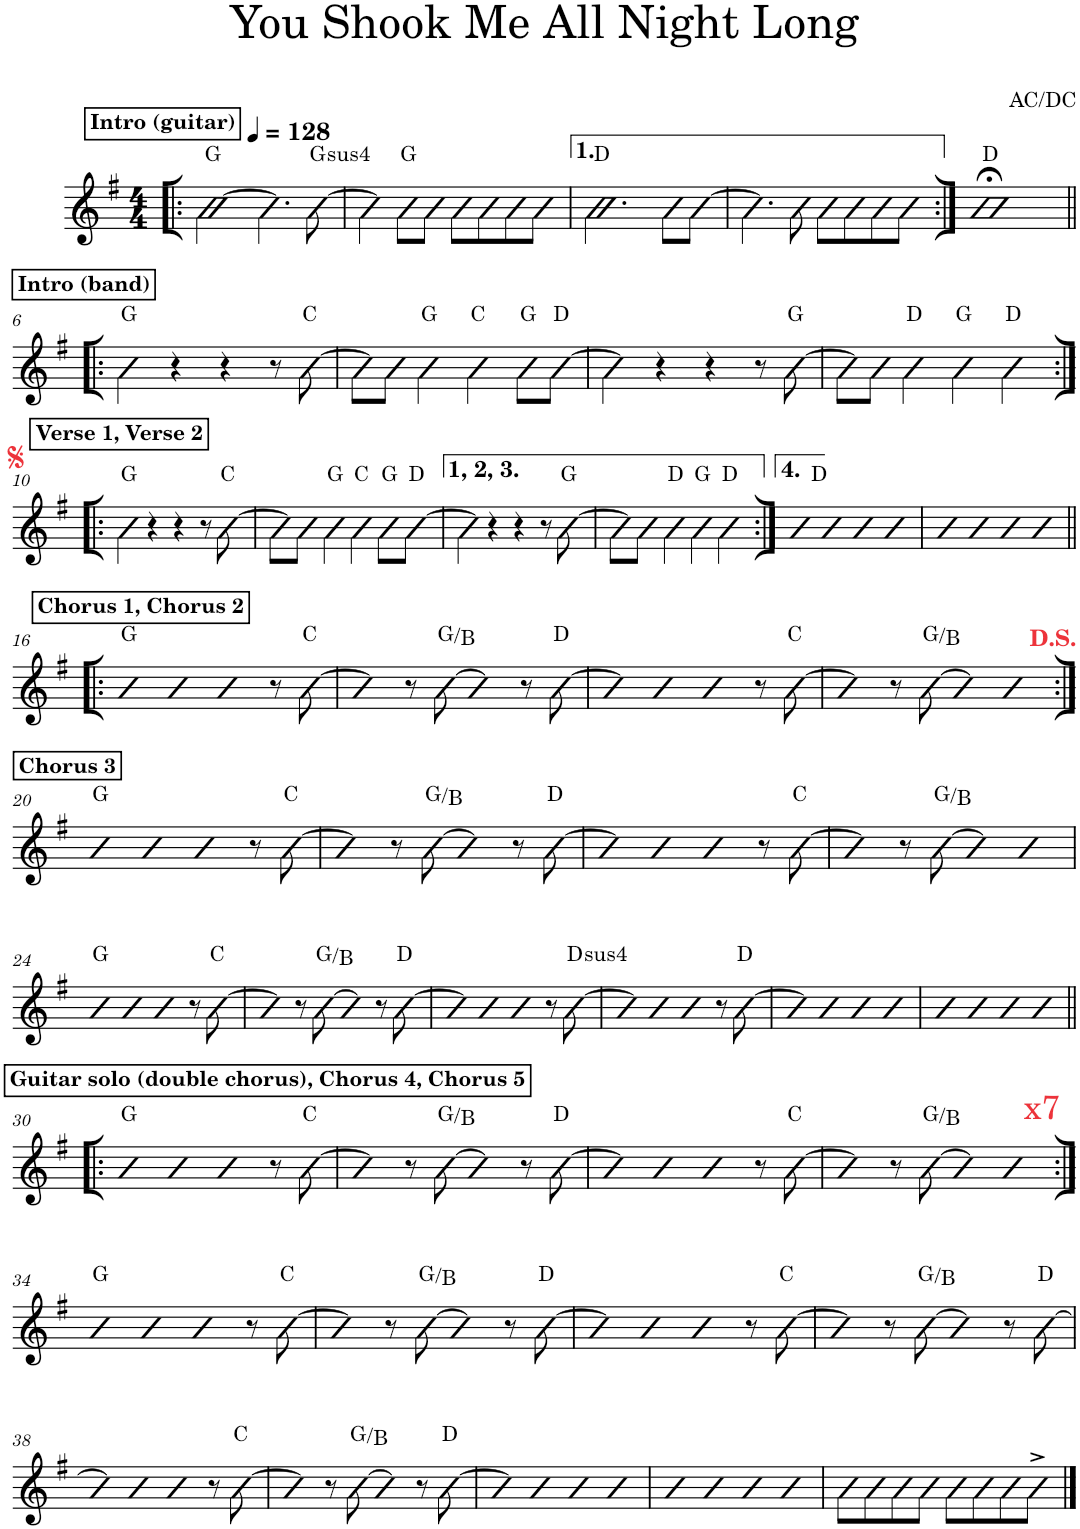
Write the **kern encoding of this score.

**kern	**harte
*part1	*part1
*staff1	*
*I"Piano	*
*I'Pno.	*
*clefG2	*
*k[f#]	*
*M4/4	*
*MM128	*
!!LO:REH:place=s1:a:B:cj:t=Intro (guitar)
=1!|:	=1!|:
[2b\	G:maj
4.b\]	.
!	!LO:H:kt=4
[8b\	G:sus4
=2	=2
4b\]	.
8b\L	G:maj
8b\J	.
8b\L	.
8b\	.
8b\	.
8b\J	.
=3	=3
2.b\	D:maj
8b\L	.
[8b\J	.
=4	=4
4.b\]	.
8b\	.
8b\L	.
8b\	.
8b\	.
8b\J	.
=5:|!	=5:|!
1b;<	D:maj
!!LO:LB:g=z
!!LO:REH:place=s1:a:B:cj:t=Intro (band)
=6!|:	=6!|:
4b\	G:maj
4r	.
4r	.
8r	.
[8b\	C:maj
=7	=7
8b\L]	.
8b\J	.
4b\	G:maj
4b\	C:maj
8b\L	G:maj
[8b\J	D:maj
=8	=8
4b\]	.
4r	.
4r	.
8r	.
[8b\	G:maj
=9	=9
8b\L]	.
8b\J	.
4b\	D:maj
4b\	G:maj
4b\	D:maj
!!LO:LB:g=z
!!LO:REH:place=s1:a:B:cj:t=Verse 1, Verse 2
=10:|!|:	=10:|!|:
4b\	G:maj
4r	.
4r	.
8r	.
[8b\	C:maj
=11	=11
8b\L]	.
8b\J	.
4b\	G:maj
4b\	C:maj
8b\L	G:maj
[8b\J	D:maj
=12	=12
4b\]	.
4r	.
4r	.
8r	.
[8b\	G:maj
=13	=13
8b\L]	.
8b\J	.
4b\	D:maj
4b\	G:maj
4b\	D:maj
=14:|!	=14:|!
4b	D:maj
4b	.
4b	.
4b	.
=15	=15
4b	.
4b	.
4b	.
4b	.
!!LO:LB:g=z
!!LO:REH:place=s1:a:B:cj:t=Chorus 1, Chorus 2
=16!|:	=16!|:
4b	G:maj
4b	.
4b	.
8r	.
[8b\	C:maj
=17	=17
4b]	.
8r	.
[8b\	G:maj/3
4b]	.
8r	.
[8b\	D:maj
=18	=18
4b]	.
4b	.
4b	.
8r	.
[8b\	C:maj
=19	=19
4b]	.
8r	.
[8b\	G:maj/3
4b]	.
4b	.
!!LO:LB:g=z
!!LO:REH:place=s1:a:B:cj:t=Chorus 3
=20:|!	=20:|!
4b	G:maj
4b	.
4b	.
8r	.
[8b\	C:maj
=21	=21
4b]	.
8r	.
[8b\	G:maj/3
4b]	.
8r	.
[8b\	D:maj
=22	=22
4b]	.
4b	.
4b	.
8r	.
[8b\	C:maj
=23	=23
4b]	.
8r	.
[8b\	G:maj/3
4b]	.
4b	.
!!LO:LB:g=z
=24	=24
4b	G:maj
4b	.
4b	.
8r	.
[8b\	C:maj
=25	=25
4b]	.
8r	.
[8b\	G:maj/3
4b]	.
8r	.
[8b\	D:maj
=26	=26
4b]	.
4b	.
4b	.
8r	.
!	!LO:H:kt=4
[8b\	D:sus4
=27	=27
4b]	.
4b	.
4b	.
8r	.
[8b\	D:maj
=28	=28
4b]	.
4b	.
4b	.
4b	.
=29	=29
4b	.
4b	.
4b	.
4b	.
!!LO:LB:g=z
!!LO:REH:place=s1:a:B:cj:t=Guitar solo (double chorus), Chorus 4, Chorus 5
=30!|:	=30!|:
4b	G:maj
4b	.
4b	.
8r	.
[8b\	C:maj
=31	=31
4b]	.
8r	.
[8b\	G:maj/3
4b]	.
8r	.
[8b\	D:maj
=32	=32
4b]	.
4b	.
4b	.
8r	.
[8b\	C:maj
=33	=33
4b]	.
8r	.
[8b\	G:maj/3
4b]	.
!LO:TX:a:color=#ED333B:t=x7	!
4b	.
!!LO:LB:g=z
=34:|!	=34:|!
4b	G:maj
4b	.
4b	.
8r	.
[8b\	C:maj
=35	=35
4b]	.
8r	.
[8b\	G:maj/3
4b]	.
8r	.
[8b\	D:maj
=36	=36
4b]	.
4b	.
4b	.
8r	.
[8b\	C:maj
=37	=37
4b]	.
8r	.
[8b\	G:maj/3
4b]	.
8r	.
[8b\	D:maj
!!LO:LB:g=z
=38	=38
4b]	.
4b	.
4b	.
8r	.
[8b\	C:maj
=39	=39
4b]	.
8r	.
[8b\	G:maj/3
4b]	.
8r	.
[8b\	D:maj
=40	=40
4b]	.
4b	.
4b	.
4b	.
=41	=41
4b	.
4b	.
4b	.
4b	.
=42	=42
8b\L	.
8b\	.
8b\	.
8b\J	.
8b\L	.
8b\	.
8b\	.
8b^\J	.
==	==
*-	*-
